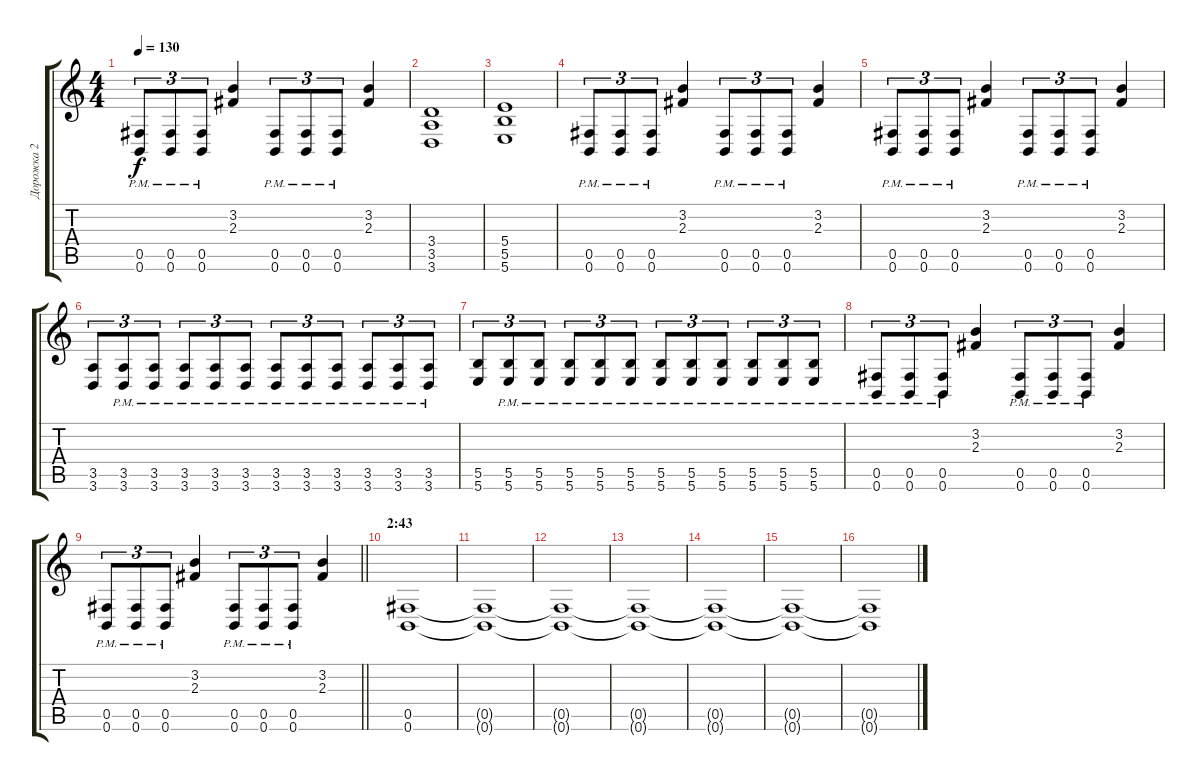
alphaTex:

\track ("Дорожка 2" "Дорожка 2") {instrument overdrivenguitar}
\staff {score tabs}
\tuning (Db4 Ab3 E3 B2 Gb2 B1) {hide}
\ts (4 4)
\tempo 130
\clef g2
\ks c
(0.5{pm} 0.6{pm}).8{tu (3 2) dy f} (0.5{pm} 0.6{pm}).8{tu (3 2)} (0.5{pm} 0.6{pm}).8{tu (3 2)} (3.2 2.3).4 (0.5{pm} 0.6{pm}).8{tu (3 2)} (0.5{pm} 0.6{pm}).8{tu (3 2)} (0.5{pm} 0.6{pm}).8{tu (3 2)} (3.2 2.3).4 |
(3.4 3.5 3.6).1 |
(5.4 5.5 5.6).1 |
(0.5{pm} 0.6{pm}).8{tu (3 2)} (0.5{pm} 0.6{pm}).8{tu (3 2)} (0.5{pm} 0.6{pm}).8{tu (3 2)} (3.2 2.3).4 (0.5{pm} 0.6{pm}).8{tu (3 2)} (0.5{pm} 0.6{pm}).8{tu (3 2)} (0.5{pm} 0.6{pm}).8{tu (3 2)} (3.2 2.3).4 |
(0.5{pm} 0.6{pm}).8{tu (3 2)} (0.5{pm} 0.6{pm}).8{tu (3 2)} (0.5{pm} 0.6{pm}).8{tu (3 2)} (3.2 2.3).4 (0.5{pm} 0.6{pm}).8{tu (3 2)} (0.5{pm} 0.6{pm}).8{tu (3 2)} (0.5{pm} 0.6{pm}).8{tu (3 2)} (3.2 2.3).4 |
(3.5 3.6).8{tu (3 2)} (3.5{pm} 3.6{pm}).8{tu (3 2)} (3.5{pm} 3.6{pm}).8{tu (3 2)} (3.5{pm} 3.6{pm}).8{tu (3 2)} (3.5{pm} 3.6{pm}).8{tu (3 2)} (3.5{pm} 3.6{pm}).8{tu (3 2)} (3.5{pm} 3.6{pm}).8{tu (3 2)} (3.5{pm} 3.6{pm}).8{tu (3 2)} (3.5{pm} 3.6{pm}).8{tu (3 2)} (3.5{pm} 3.6{pm}).8{tu (3 2)} (3.5{pm} 3.6{pm}).8{tu (3 2)} (3.5{pm} 3.6{pm}).8{tu (3 2)} |
(5.5 5.6).8{tu (3 2)} (5.5{pm} 5.6{pm}).8{tu (3 2)} (5.5{pm} 5.6{pm}).8{tu (3 2)} (5.5{pm} 5.6{pm}).8{tu (3 2)} (5.5{pm} 5.6{pm}).8{tu (3 2)} (5.5{pm} 5.6{pm}).8{tu (3 2)} (5.5{pm} 5.6{pm}).8{tu (3 2)} (5.5{pm} 5.6{pm}).8{tu (3 2)} (5.5{pm} 5.6{pm}).8{tu (3 2)} (5.5{pm} 5.6{pm}).8{tu (3 2)} (5.5{pm} 5.6{pm}).8{tu (3 2)} (5.5{pm} 5.6{pm}).8{tu (3 2)} |
(0.5{pm} 0.6{pm}).8{tu (3 2)} (0.5{pm} 0.6{pm}).8{tu (3 2)} (0.5{pm} 0.6{pm}).8{tu (3 2)} (3.2 2.3).4 (0.5{pm} 0.6{pm}).8{tu (3 2)} (0.5{pm} 0.6{pm}).8{tu (3 2)} (0.5{pm} 0.6{pm}).8{tu (3 2)} (3.2 2.3).4 |
\barLineRight lightlight
(0.5{pm} 0.6{pm}).8{tu (3 2)} (0.5{pm} 0.6{pm}).8{tu (3 2)} (0.5{pm} 0.6{pm}).8{tu (3 2)} (3.2 2.3).4 (0.5{pm} 0.6{pm}).8{tu (3 2)} (0.5{pm} 0.6{pm}).8{tu (3 2)} (0.5{pm} 0.6{pm}).8{tu (3 2)} (3.2 2.3).4 |
\section ("" "2:43")
(0.5 0.6).1 |
(0.5{t} 0.6{t}).1 |
(0.5{t} 0.6{t}).1 |
(0.5{t} 0.6{t}).1 |
(0.5{t} 0.6{t}).1 |
(0.5{t} 0.6{t}).1 |
(0.5{t} 0.6{t}).1
